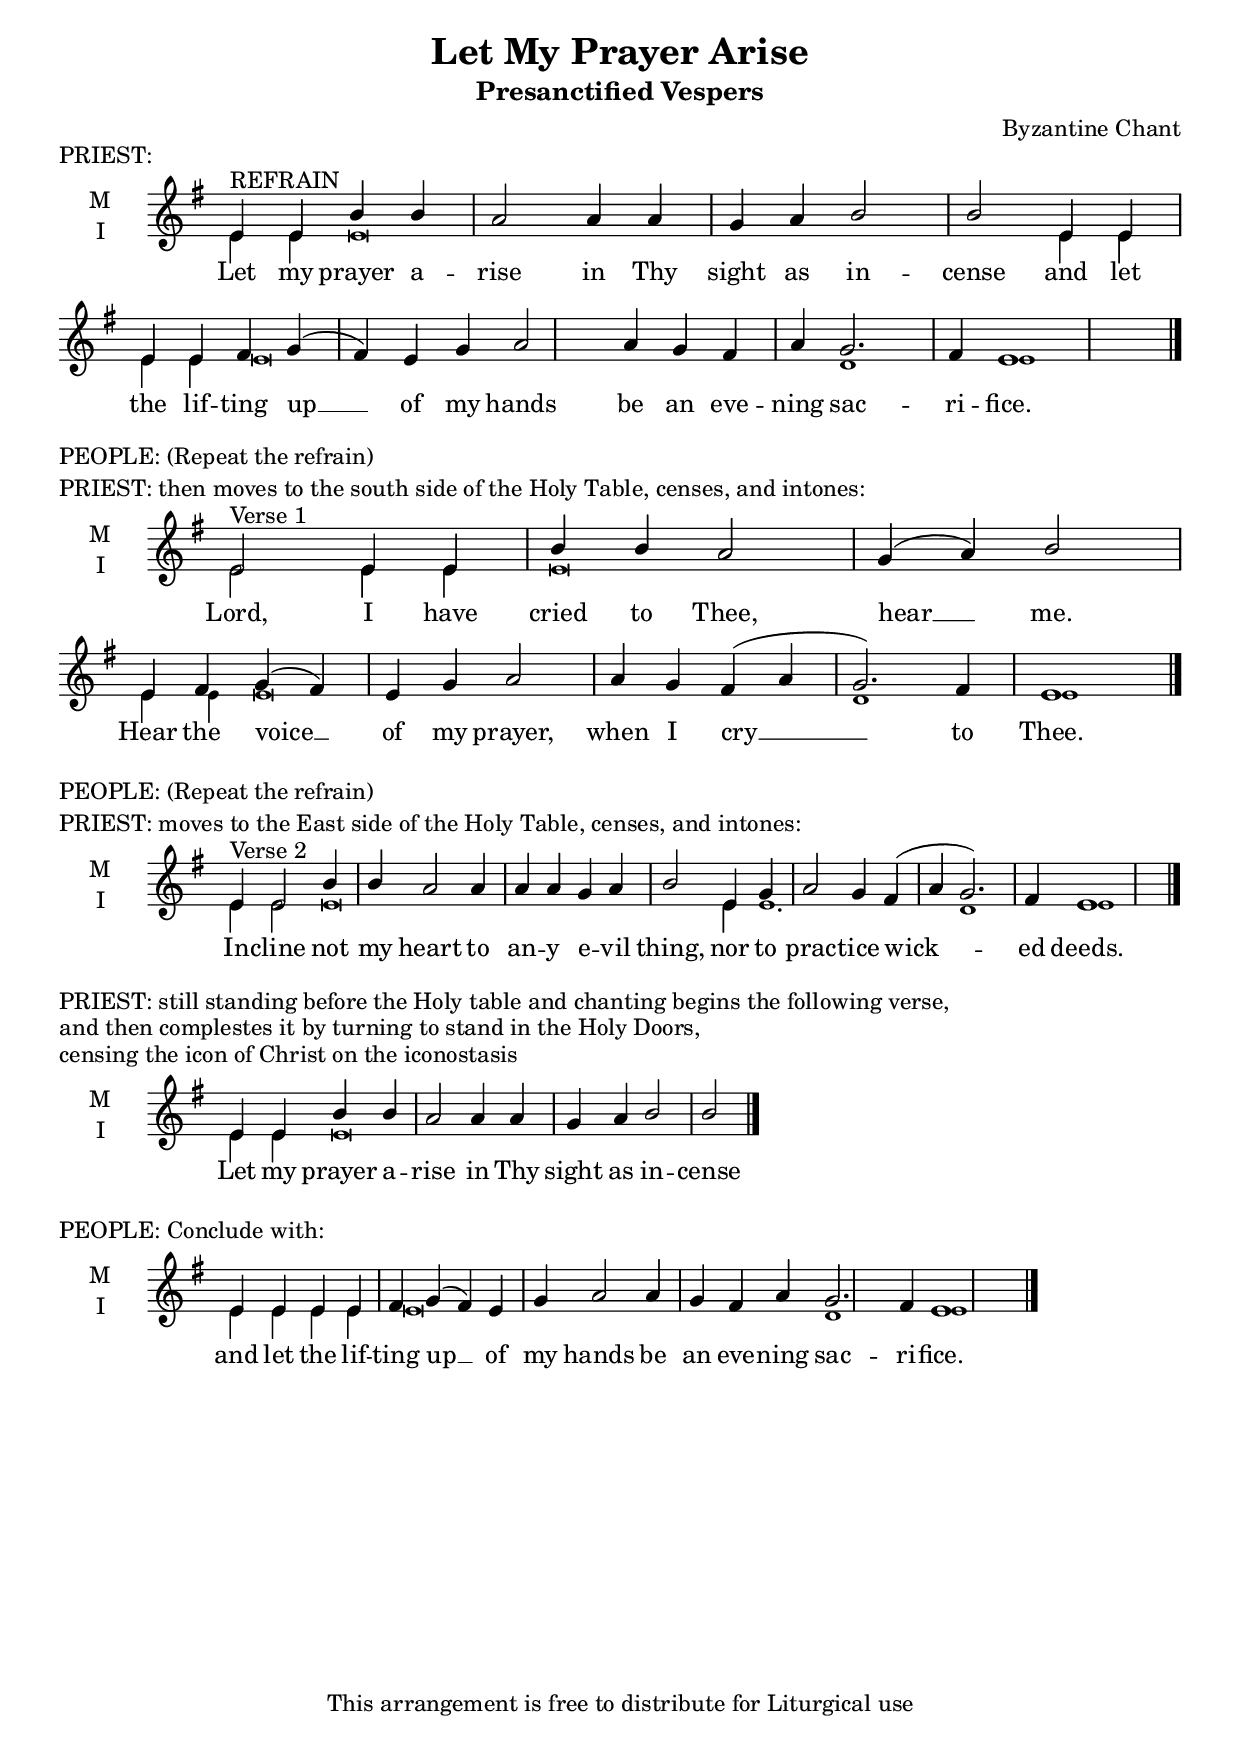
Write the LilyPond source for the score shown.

\version "2.18.2"

\header {
  title = "Let My Prayer Arise"
  subtitle = "Presanctified Vespers"
  subsubtitle = ""
  composer = ""
  arranger = "Byzantine Chant"
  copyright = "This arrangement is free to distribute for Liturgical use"
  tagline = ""
}

\markup{PRIEST:}

\version "2.18.2"

global = {
  \time 4/4 % Starts with
  \key g \major
  \set Timing.defaultBarType = "" %% Only put bar lines where I say
}

lyricText = \lyricmode {
  Let my prayer a -- rise
  in Thy sight as in -- cense
  and let the lif -- ting up __ of my hands
  be an eve -- ning sac -- ri -- fice.
}

melody = \relative g' {
  e4^REFRAIN e b' b a2
  a4 a g a b2 b
  e,4 e e e fis g( fis) e g a2
  a4 g fis a g2. fis4 e1
  \bar"|."
}

ison = \relative c' { \global \tiny
  e4 e e\breve
  s1
  e4 e e e e\breve
  s2. d1 e1
}

\score {
  \new ChoirStaff <<
    \new Staff \with {
      midiInstrument = "choir aahs"
      instrumentName = \markup \center-column { M I }
    } <<
      \new Voice = "melody" { \voiceOne \melody }
      \new Voice = "ison" { \voiceTwo \ison }
    >>
    \new Lyrics \with {
      \override VerticalAxisGroup #'staff-affinity = #CENTER
    } \lyricsto "melody" \lyricText

  >>
  \layout {
    \context {
      \Staff
      \remove "Time_signature_engraver"
    }
    \context {
      \Score
      \omit BarNumber
    }
  }
  \midi { \tempo 4 = 150
          \context {
            \Voice
            \remove "Dynamic_performer"
    }
  }
}


\markup{PEOPLE: (Repeat the refrain)}
\markup{\null}

\markup{PRIEST: then moves to the south side of the Holy Table, censes, and intones:}

\version "2.18.2"

global = {
  \time 4/4 % Starts with
  \key g \major
  \set Timing.defaultBarType = "" %% Only put bar lines where I say
}

lyricText = \lyricmode {
  Lord, I have cried to Thee, hear __ me.
  Hear the voice __ of my prayer,
  when  I cry __ to Thee.
}

melody = \relative g' {
  e2^\markup{Verse 1} e4 e  b' b a2 g4( a4) b2
  e,4 fis g( fis) e g a2
  a4 g fis( a g2.) fis4 e1
  \bar"|."
}

ison = \relative c' { \global \tiny
  e2 e4 e e\breve
  e4 e e\breve s2
  d1 e1
}

\score {
  \new ChoirStaff <<
    \new Staff \with {
      midiInstrument = "choir aahs"
      instrumentName = \markup \center-column { M I }
    } <<
      \new Voice = "melody" { \voiceOne \melody }
      \new Voice = "ison" { \voiceTwo \ison }
    >>
    \new Lyrics \with {
      \override VerticalAxisGroup #'staff-affinity = #CENTER
    } \lyricsto "melody" \lyricText

  >>
  \layout {
    \context {
      \Staff
      \remove "Time_signature_engraver"
    }
    \context {
      \Score
      \omit BarNumber
    }
  }
  \midi { \tempo 4 = 150
          \context {
            \Voice
            \remove "Dynamic_performer"
    }
  }
}


\markup{PEOPLE: (Repeat the refrain)}
\markup{\null}

\markup{PRIEST: moves to the East side of the Holy Table, censes, and intones:}
\version "2.18.2"

global = {
  \time 4/4 % Starts with
  \key g \major
  \set Timing.defaultBarType = "" %% Only put bar lines where I say
}

lyricText = \lyricmode {
  In -- cline not my heart to an -- y e -- vil thing,
  nor to prac -- tice wick -- ed deeds.
}

melody = \relative g' {
  e4^\markup{Verse 2} e2 b'4 b a2 a4 a a g4 a4 b2
  e,4 g a2 g4 fis( a g2.) fis4 e1
  \bar"|."
}

ison = \relative c' { \global \tiny
  e4 e2 e\breve s2.
  e4 e1. d1 e1
}

\score {
  \new ChoirStaff <<
    \new Staff \with {
      midiInstrument = "choir aahs"
      instrumentName = \markup \center-column { M I }
    } <<
      \new Voice = "melody" { \voiceOne \melody }
      \new Voice = "ison" { \voiceTwo \ison }
    >>
    \new Lyrics \with {
      \override VerticalAxisGroup #'staff-affinity = #CENTER
    } \lyricsto "melody" \lyricText

  >>
  \layout {
    \context {
      \Staff
      \remove "Time_signature_engraver"
    }
    \context {
      \Score
      \omit BarNumber
    }
  }
  \midi { \tempo 4 = 150
          \context {
            \Voice
            \remove "Dynamic_performer"
    }
  }
}


\markup{PRIEST: still standing before the Holy table and chanting begins the following verse,}
\markup{and then complestes it by turning to stand in the Holy Doors,}
\markup{censing the icon of Christ on the iconostasis}
\version "2.18.2"

global = {
  \time 4/4 % Starts with
  \key g \major
  \set Timing.defaultBarType = "" %% Only put bar lines where I say
}

lyricText = \lyricmode {
  Let my prayer a -- rise
  in Thy sight as in -- cense
}

melody = \relative g' {
  e4 e b' b a2
  a4 a g a b2 b
  \bar"|."
}

ison = \relative c' { \global \tiny
  e4 e e\breve
  s1
}

\score {
  \new ChoirStaff <<
    \new Staff \with {
      midiInstrument = "choir aahs"
      instrumentName = \markup \center-column { M I }
    } <<
      \new Voice = "melody" { \voiceOne \melody }
      \new Voice = "ison" { \voiceTwo \ison }
    >>
    \new Lyrics \with {
      \override VerticalAxisGroup #'staff-affinity = #CENTER
    } \lyricsto "melody" \lyricText

  >>
  \layout {
    \context {
      \Staff
      \remove "Time_signature_engraver"
    }
    \context {
      \Score
      \omit BarNumber
    }
  }
  \midi { \tempo 4 = 150
          \context {
            \Voice
            \remove "Dynamic_performer"
    }
  }
}


\markup{PEOPLE: Conclude with:}
\version "2.18.2"

global = {
  \time 4/4 % Starts with
  \key g \major
  \set Timing.defaultBarType = "" %% Only put bar lines where I say
}

lyricText = \lyricmode {
  and let the lif -- ting up __ of my hands
  be an eve -- ning sac -- ri -- fice.
}

melody = \relative g' {
  e4 e e e fis g( fis) e g a2
  a4 g fis a g2. fis4 e1
  \bar"|."
}

ison = \relative c' { \global \tiny
  e4 e e e e\breve
  s2. d1 e1
}

\score {
  \new ChoirStaff <<
    \new Staff \with {
      midiInstrument = "choir aahs"
      instrumentName = \markup \center-column { M I }
    } <<
      \new Voice = "melody" { \voiceOne \melody }
      \new Voice = "ison" { \voiceTwo \ison }
    >>
    \new Lyrics \with {
      \override VerticalAxisGroup #'staff-affinity = #CENTER
    } \lyricsto "melody" \lyricText

  >>
  \layout {
    \context {
      \Staff
      \remove "Time_signature_engraver"
    }
    \context {
      \Score
      \omit BarNumber
    }
  }
  \midi { \tempo 4 = 150
          \context {
            \Voice
            \remove "Dynamic_performer"
    }
  }
}

